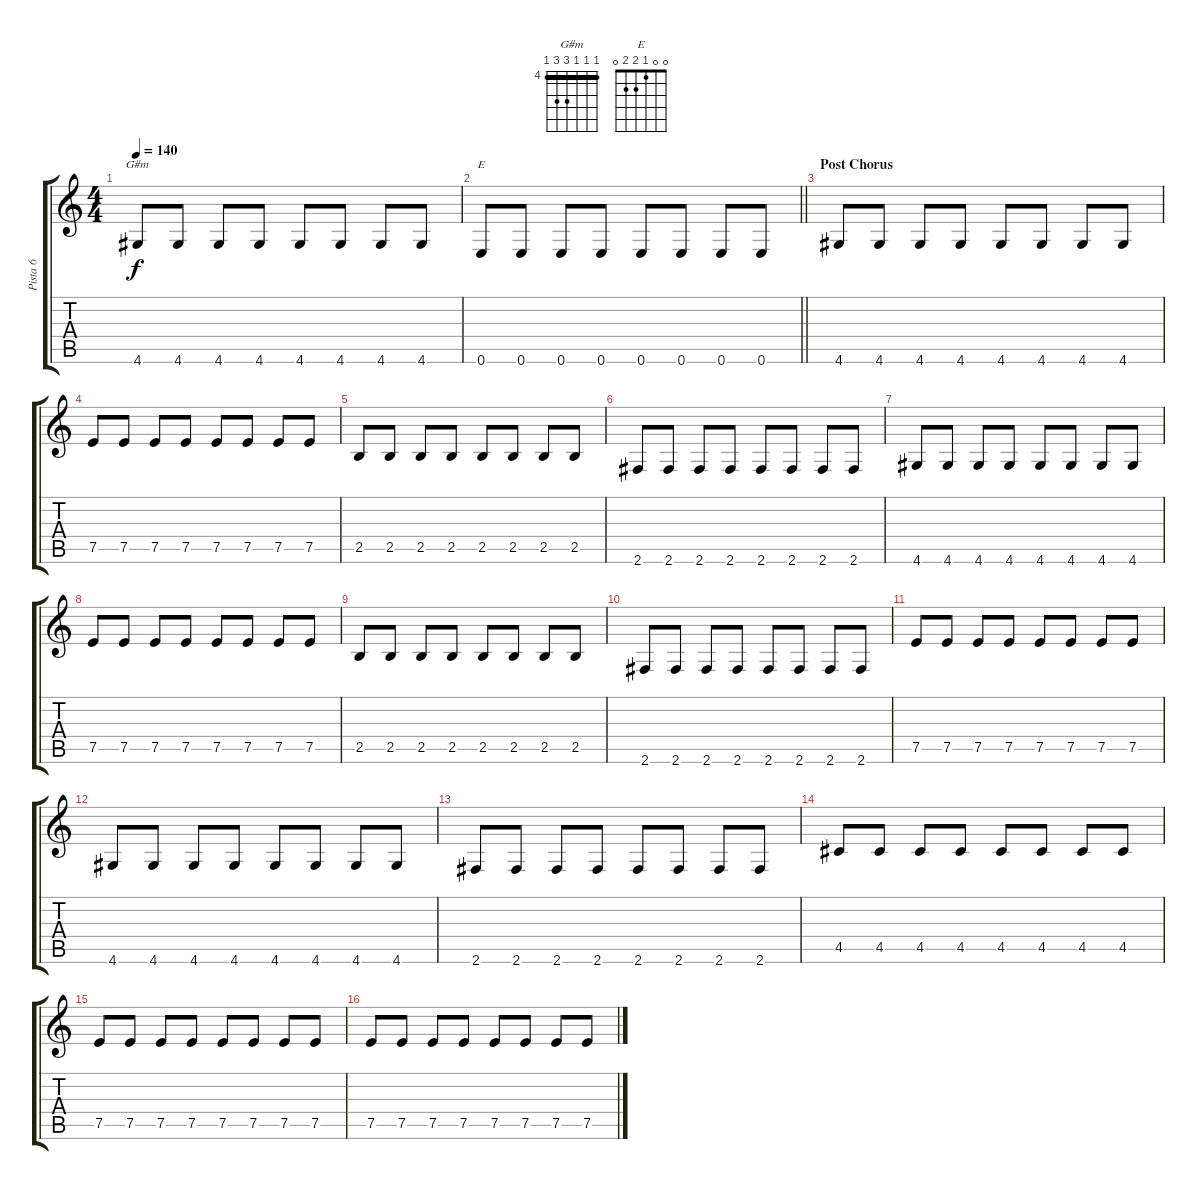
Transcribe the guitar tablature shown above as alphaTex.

\track ("Pista 6" "Pista 6") {instrument electricbassfinger}
\staff {score tabs}
\tuning (E4 B3 G3 D3 A2 E2) {hide}
\chord ("G#m" 4 4 4 6 6 4) {firstfret 4 barre 4}
\chord ("E" 0 0 1 2 2 0)
\ts (4 4)
\tempo 140
\clef g2
\ks c
4.6.8{ch "G#m" dy f} 4.6.8 4.6.8 4.6.8 4.6.8 4.6.8 4.6.8 4.6.8 |
\barLineRight lightlight
0.6.8{ch "E"} 0.6.8 0.6.8 0.6.8 0.6.8 0.6.8 0.6.8 0.6.8 |
\section ("" "Post Chorus")
4.6.8 4.6.8 4.6.8 4.6.8 4.6.8 4.6.8 4.6.8 4.6.8 |
7.5.8 7.5.8 7.5.8 7.5.8 7.5.8 7.5.8 7.5.8 7.5.8 |
2.5.8 2.5.8 2.5.8 2.5.8 2.5.8 2.5.8 2.5.8 2.5.8 |
2.6.8 2.6.8 2.6.8 2.6.8 2.6.8 2.6.8 2.6.8 2.6.8 |
4.6.8 4.6.8 4.6.8 4.6.8 4.6.8 4.6.8 4.6.8 4.6.8 |
7.5.8 7.5.8 7.5.8 7.5.8 7.5.8 7.5.8 7.5.8 7.5.8 |
2.5.8 2.5.8 2.5.8 2.5.8 2.5.8 2.5.8 2.5.8 2.5.8 |
2.6.8 2.6.8 2.6.8 2.6.8 2.6.8 2.6.8 2.6.8 2.6.8 |
7.5.8 7.5.8 7.5.8 7.5.8 7.5.8 7.5.8 7.5.8 7.5.8 |
4.6.8 4.6.8 4.6.8 4.6.8 4.6.8 4.6.8 4.6.8 4.6.8 |
2.6.8 2.6.8 2.6.8 2.6.8 2.6.8 2.6.8 2.6.8 2.6.8 |
4.5.8 4.5.8 4.5.8 4.5.8 4.5.8 4.5.8 4.5.8 4.5.8 |
7.5.8 7.5.8 7.5.8 7.5.8 7.5.8 7.5.8 7.5.8 7.5.8 |
7.5.8 7.5.8 7.5.8 7.5.8 7.5.8 7.5.8 7.5.8 7.5.8
